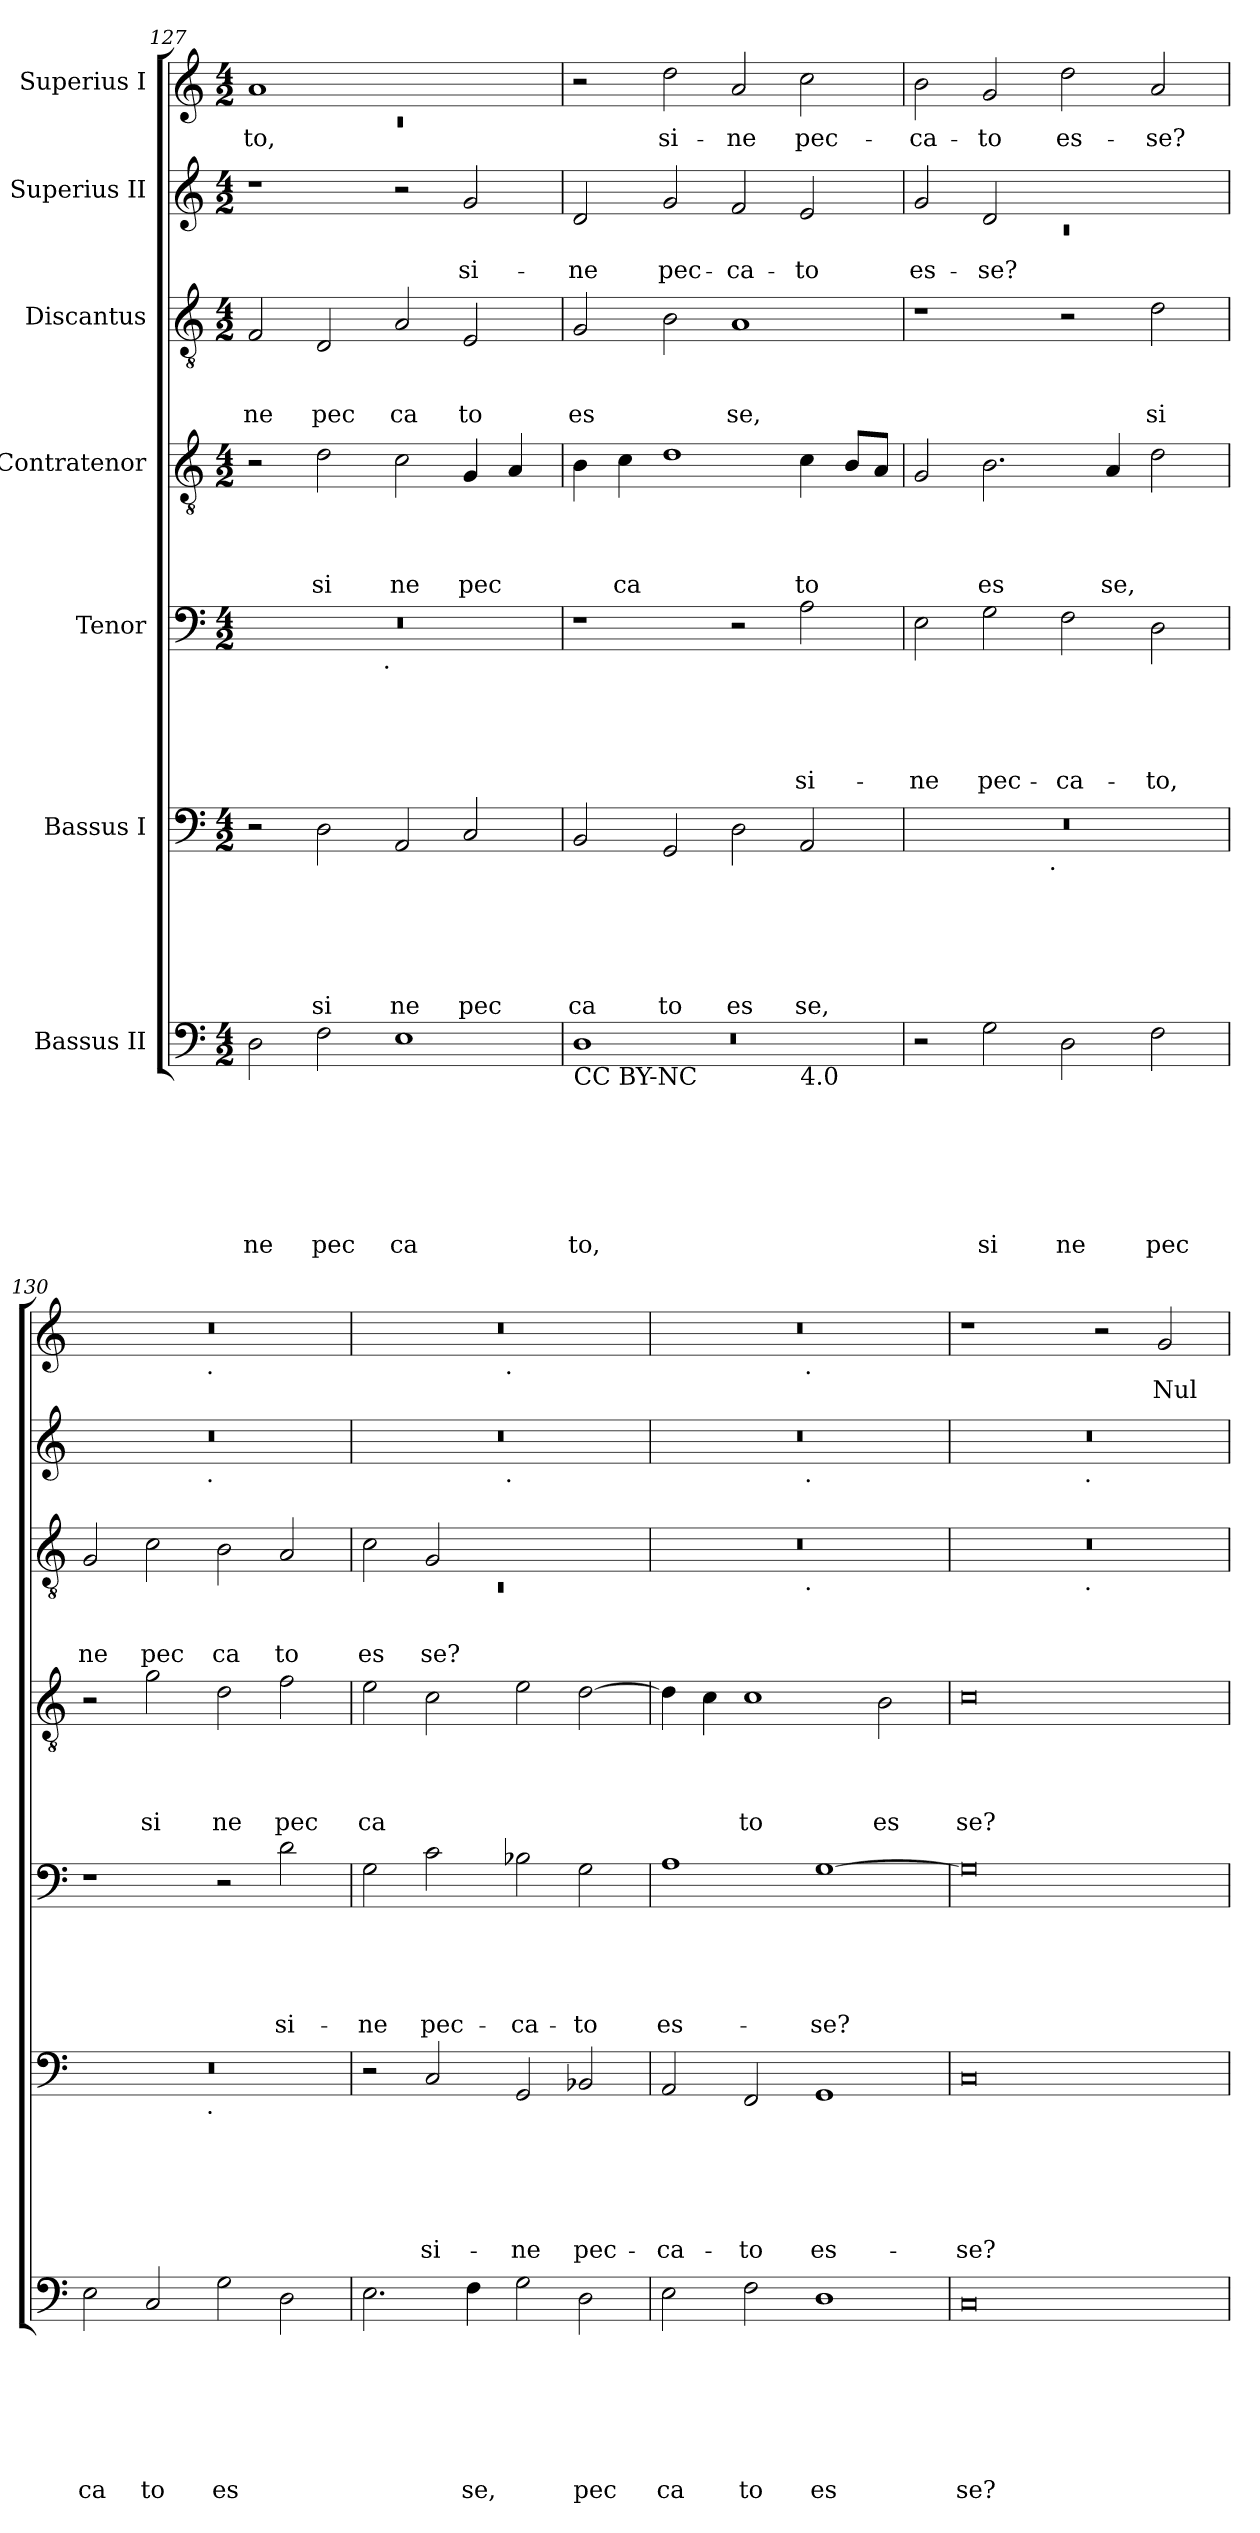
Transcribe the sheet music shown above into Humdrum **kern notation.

**kern	**text	**text	**text	**text	**text	**text	**text	**kern	**text	**text	**text	**text	**text	**text	**kern	**text	**text	**text	**text	**text	**kern	**text	**text	**text	**text	**kern	**text	**text	**text	**kern	**text	**text	**kern	**text
*part7	*part7	*part7	*part7	*part7	*part7	*part7	*part7	*part6	*part6	*part6	*part6	*part6	*part6	*part6	*part5	*part5	*part5	*part5	*part5	*part5	*part4	*part4	*part4	*part4	*part4	*part3	*part3	*part3	*part3	*part2	*part2	*part2	*part1	*part1
*staff7	*staff7	*staff7	*staff7	*staff7	*staff7	*staff7	*staff7	*staff6	*staff6	*staff6	*staff6	*staff6	*staff6	*staff6	*staff5	*staff5	*staff5	*staff5	*staff5	*staff5	*staff4	*staff4	*staff4	*staff4	*staff4	*staff3	*staff3	*staff3	*staff3	*staff2	*staff2	*staff2	*staff1	*staff1
*I"Bassus II	*	*	*	*	*	*	*	*I"Bassus I	*	*	*	*	*	*	*I"Tenor	*	*	*	*	*	*I"Contratenor	*	*	*	*	*I"Discantus	*	*	*	*I"Superius II	*	*	*I"Superius I	*
*clefF4	*	*	*	*	*	*	*	*clefF4	*	*	*	*	*	*	*clefF4	*	*	*	*	*	*clefGv2	*	*	*	*	*clefGv2	*	*	*	*clefG2	*	*	*clefG2	*
*k[]	*	*	*	*	*	*	*	*k[]	*	*	*	*	*	*	*k[]	*	*	*	*	*	*k[]	*	*	*	*	*k[]	*	*	*	*k[]	*	*	*k[]	*
*C:	*	*	*	*	*	*	*	*C:	*	*	*	*	*	*	*C:	*	*	*	*	*	*C:	*	*	*	*	*C:	*	*	*	*C:	*	*	*C:	*
*M4/2	*	*	*	*	*	*	*	*M4/2	*	*	*	*	*	*	*M4/2	*	*	*	*	*	*M4/2	*	*	*	*	*M4/2	*	*	*	*M4/2	*	*	*M4/2	*
=127	=127	=127	=127	=127	=127	=127	=127	=127	=127	=127	=127	=127	=127	=127	=127	=127	=127	=127	=127	=127	=127	=127	=127	=127	=127	=127	=127	=127	=127	=127	=127	=127	=127	=127
*	*	*	*	*	*	*	*	*	*	*	*	*	*	*	*	*	*	*	*	*	*	*	*	*	*	*	*	*	*	*	*	*	*^	*
!	!	!	!	!	!	!	!LO:LY:b	!	!	!	!	!	!	!	!	!	!	!	!	!	!	!	!	!	!	!	!	!	!LO:LY:b	!	!	!	!	!LO:N:vis=1	!LO:LY:b
*	*	*	*	*	*	*	*	*	*	*	*	*	*	*	*^	*	*	*	*	*	*	*	*	*	*	*	*	*	*	*	*	*	*	*	*
2D\	.	.	.	.	.	.	ne	2r	.	.	.	.	.	.	0r	2ryy	.	.	.	.	.	2r	.	.	.	.	2F/	.	.	ne	1r	.	.	1a	0rc	-to,
!	!	!	!	!	!	!	!LO:LY:b	!	!	!	!	!	!	!LO:LY:b	!	!	!	!	!	!	!	!	!	!	!	!LO:LY:b	!	!	!	!LO:LY:b	!	!	!	!	!	!
2F\	.	.	.	.	.	.	pec	2D\	.	.	.	.	.	si	.	4...ryy	.	.	.	.	.	2d\	.	.	.	si	2D/	.	.	pec	.	.	.	.	.	.
!	!	!	!	!	!	!	!	!	!	!	!	!	!	!	!	!LO:TX:b:t=.	!	!	!	!	!	!	!	!	!	!	!	!	!	!	!	!	!	!	!	!
.	.	.	.	.	.	.	.	.	.	.	.	.	.	.	.	1ryy	.	.	.	.	.	.	.	.	.	.	.	.	.	.	.	.	.	.	.	.
!	!	!	!	!	!	!	!LO:LY:b	!	!	!	!	!	!	!LO:LY:b	!	!	!	!	!	!	!	!	!	!	!	!LO:LY:b	!	!	!	!LO:LY:b	!	!	!	!	!	!
1E	.	.	.	.	.	.	ca	2AA/	.	.	.	.	.	ne	.	.	.	.	.	.	.	2c\	.	.	.	ne	2A/	.	.	ca	2r	.	.	1ryy	.	.
!	!	!	!	!	!	!	!	!	!	!	!	!	!	!LO:LY:b	!	!	!	!	!	!	!	!	!	!	!	!LO:LY:b	!	!	!	!LO:LY:b	!	!	!LO:LY:b	!	!	!
.	.	.	.	.	.	.	.	2C/	.	.	.	.	.	pec	.	.	.	.	.	.	.	4G/	.	.	.	pec	2E/	.	.	to	2g/	.	si-	.	.	.
.	.	.	.	.	.	.	.	.	.	.	.	.	.	.	.	.	.	.	.	.	.	4A/	.	.	.	.	.	.	.	.	.	.	.	.	.	.
.	.	.	.	.	.	.	.	.	.	.	.	.	.	.	.	32ryy	.	.	.	.	.	.	.	.	.	.	.	.	.	.	.	.	.	.	.	.
=128	=128	=128	=128	=128	=128	=128	=128	=128	=128	=128	=128	=128	=128	=128	=128	=128	=128	=128	=128	=128	=128	=128	=128	=128	=128	=128	=128	=128	=128	=128	=128	=128	=128	=128	=128	=128
*^	*	*	*	*	*	*	*	*	*	*	*	*	*	*	*	*	*	*	*	*	*	*	*	*	*	*	*	*	*	*	*	*	*	*	*	*
*	*^	*	*	*	*	*	*	*	*	*	*	*	*	*	*	*	*	*	*	*	*	*	*	*	*	*	*	*	*	*	*	*	*	*	*	*	*
!LO:TX:b:t=CC BY-NC	!	!	!	!	!	!	!	!	!	!	!	!	!	!	!	!	!	!	!	!	!	!	!	!	!	!	!	!	!	!	!	!	!	!	!	!	!	!
!	!	!LO:N:vis=1	!	!	!	!	!	!	!LO:LY:b	!	!	!	!	!	!	!LO:LY:b	!	!	!	!	!	!	!	!	!	!	!	!	!	!	!	!LO:LY:b	!	!	!LO:LY:b	!	!	!
*	*	*^	*	*	*	*	*	*	*	*	*	*	*	*	*	*	*v	*v	*	*	*	*	*	*	*	*	*	*	*	*	*	*	*	*	*	*v	*v	*
0ryy	1D	0r	1.ryy	.	.	.	.	.	.	to,	2BB/	.	.	.	.	.	ca	1r	.	.	.	.	.	4B\	.	.	.	.	2G/	.	.	es	2d/	.	-ne	2r	.
!	!	!	!	!	!	!	!	!	!	!	!	!	!	!	!	!	!	!	!	!	!	!	!	!	!	!	!	!LO:LY:b	!	!	!	!	!	!	!	!	!
.	.	.	.	.	.	.	.	.	.	.	.	.	.	.	.	.	.	.	.	.	.	.	.	4c\	.	.	.	ca	.	.	.	.	.	.	.	.	.
!	!	!	!	!	!	!	!	!	!	!	!	!	!	!	!	!	!LO:LY:b	!	!	!	!	!	!	!	!	!	!	!	!	!	!	!	!	!	!LO:LY:b	!	!LO:LY:b
.	.	.	.	.	.	.	.	.	.	.	2GG/	.	.	.	.	.	to	.	.	.	.	.	.	1d	.	.	.	.	2B\	.	.	.	2g/	.	pec-	2dd\	si-
!	!	!	!	!	!	!	!	!	!	!	!	!	!	!	!	!	!LO:LY:b	!	!	!	!	!	!	!	!	!	!	!	!	!	!	!LO:LY:b	!	!	!LO:LY:b	!	!LO:LY:b
.	1ryy	.	.	.	.	.	.	.	.	.	2D\	.	.	.	.	.	es	2r	.	.	.	.	.	.	.	.	.	.	1A	.	.	se,	2f/	.	-ca-	2a/	-ne
!	!	!	!LO:TX:b:t=4.0	!	!	!	!	!	!	!	!	!	!	!	!	!	!	!	!	!	!	!	!	!	!	!	!	!	!	!	!	!	!	!	!	!	!
!	!	!	!	!	!	!	!	!	!	!	!	!	!	!	!	!	!LO:LY:b	!	!	!	!	!	!LO:LY:b	!	!	!	!	!LO:LY:b	!	!	!	!	!	!	!LO:LY:b	!	!LO:LY:b
.	.	.	2ryy	.	.	.	.	.	.	.	2AA/	.	.	.	.	.	se,	2A\	.	.	.	.	si-	4c\	.	.	.	to	.	.	.	.	2e/	.	-to	2cc\	pec-
.	.	.	.	.	.	.	.	.	.	.	.	.	.	.	.	.	.	.	.	.	.	.	.	8B/L	.	.	.	.	.	.	.	.	.	.	.	.	.
.	.	.	.	.	.	.	.	.	.	.	.	.	.	.	.	.	.	.	.	.	.	.	.	8A/J	.	.	.	.	.	.	.	.	.	.	.	.	.
=129	=129	=129	=129	=129	=129	=129	=129	=129	=129	=129	=129	=129	=129	=129	=129	=129	=129	=129	=129	=129	=129	=129	=129	=129	=129	=129	=129	=129	=129	=129	=129	=129	=129	=129	=129	=129	=129
*	*	*	*	*	*	*	*	*	*	*	*	*	*	*	*	*	*	*	*	*	*	*	*	*	*	*	*	*	*	*	*	*	*^	*	*	*	*
!	!	!	!	!	!	!	!	!	!	!	!	!	!	!	!	!	!	!	!	!	!	!	!LO:LY:b	!	!	!	!	!	!	!	!	!	!	!LO:N:vis=1	!	!LO:LY:b	!	!LO:LY:b
*v	*v	*v	*v	*	*	*	*	*	*	*	*^	*	*	*	*	*	*	*	*	*	*	*	*	*	*	*	*	*	*	*	*	*	*	*	*	*	*	*
2r	.	.	.	.	.	.	.	0r	2ryy	.	.	.	.	.	.	2E\	.	.	.	.	-ne	2G/	.	.	.	.	1r	.	.	.	2g/	0rc	.	es-	2b\	-ca-
!	!	!	!	!	!	!	!LO:LY:b	!	!	!	!	!	!	!	!	!	!	!	!	!	!LO:LY:b	!	!	!	!	!LO:LY:b	!	!	!	!	!	!	!	!LO:LY:b	!	!LO:LY:b
2G\	.	.	.	.	.	.	si	.	4...ryy	.	.	.	.	.	.	2G\	.	.	.	.	pec-	2.B\	.	.	.	es	.	.	.	.	2d/	.	.	-se?	2g/	-to
!	!	!	!	!	!	!	!	!	!LO:TX:b:t=.	!	!	!	!	!	!	!	!	!	!	!	!	!	!	!	!	!	!	!	!	!	!	!	!	!	!	!
.	.	.	.	.	.	.	.	.	1ryy	.	.	.	.	.	.	.	.	.	.	.	.	.	.	.	.	.	.	.	.	.	.	.	.	.	.	.
!	!	!	!	!	!	!	!LO:LY:b	!	!	!	!	!	!	!	!	!	!	!	!	!	!LO:LY:b	!	!	!	!	!	!	!	!	!	!	!	!	!	!	!LO:LY:b
2D\	.	.	.	.	.	.	ne	.	.	.	.	.	.	.	.	2F\	.	.	.	.	-ca-	.	.	.	.	.	2r	.	.	.	1ryy	.	.	.	2dd\	es-
!	!	!	!	!	!	!	!	!	!	!	!	!	!	!	!	!	!	!	!	!	!	!	!	!	!	!LO:LY:b	!	!	!	!	!	!	!	!	!	!
.	.	.	.	.	.	.	.	.	.	.	.	.	.	.	.	.	.	.	.	.	.	4A/	.	.	.	se,	.	.	.	.	.	.	.	.	.	.
!	!	!	!	!	!	!	!LO:LY:b	!	!	!	!	!	!	!	!	!	!	!	!	!	!LO:LY:b	!	!	!	!	!	!	!	!	!LO:LY:b	!	!	!	!	!	!LO:LY:b
2F\	.	.	.	.	.	.	pec	.	.	.	.	.	.	.	.	2D\	.	.	.	.	-to,	2d\	.	.	.	.	2d\	.	.	si	.	.	.	.	2a/	-se?
.	.	.	.	.	.	.	.	.	32ryy	.	.	.	.	.	.	.	.	.	.	.	.	.	.	.	.	.	.	.	.	.	.	.	.	.	.	.
!!LO:PB:g=z
=130	=130	=130	=130	=130	=130	=130	=130	=130	=130	=130	=130	=130	=130	=130	=130	=130	=130	=130	=130	=130	=130	=130	=130	=130	=130	=130	=130	=130	=130	=130	=130	=130	=130	=130	=130	=130
!	!	!	!	!	!	!	!LO:LY:b	!	!	!	!	!	!	!	!	!	!	!	!	!	!	!	!	!	!	!	!	!	!	!LO:LY:b	!	!	!	!	!	!
*	*	*	*	*	*	*	*	*	*	*	*	*	*	*	*	*	*	*	*	*	*	*	*	*	*	*	*	*	*	*	*	*	*	*	*^	*
2E\	.	.	.	.	.	.	ca	0r	2ryy	.	.	.	.	.	.	1r	.	.	.	.	.	2r	.	.	.	.	2G/	.	.	ne	0r	2ryy	.	.	0r	2ryy	.
!	!	!	!	!	!	!	!LO:LY:b	!	!	!	!	!	!	!	!	!	!	!	!	!	!	!	!	!	!	!LO:LY:b	!	!	!	!LO:LY:b	!	!	!	!	!	!	!
2C/	.	.	.	.	.	.	to	.	4...ryy	.	.	.	.	.	.	.	.	.	.	.	.	2g\	.	.	.	si	2c\	.	.	pec	.	4...ryy	.	.	.	4...ryy	.
!	!	!	!	!	!	!	!	!	!	!	!	!	!	!	!	!	!	!	!	!	!	!	!	!	!	!	!	!	!	!	!	!	!	!	!	!LO:TX:b:t=.	!
!	!	!	!	!	!	!	!	!	!	!	!	!	!	!	!	!	!	!	!	!	!	!	!	!	!	!	!	!	!	!	!	!LO:TX:b:t=.	!	!	!	!	!
!	!	!	!	!	!	!	!	!	!LO:TX:b:t=.	!	!	!	!	!	!	!	!	!	!	!	!	!	!	!	!	!	!	!	!	!	!	!	!	!	!	!	!
.	.	.	.	.	.	.	.	.	1ryy	.	.	.	.	.	.	.	.	.	.	.	.	.	.	.	.	.	.	.	.	.	.	1ryy	.	.	.	1ryy	.
!	!	!	!	!	!	!	!LO:LY:b	!	!	!	!	!	!	!	!	!	!	!	!	!	!	!	!	!	!	!LO:LY:b	!	!	!	!LO:LY:b	!	!	!	!	!	!	!
2G\	.	.	.	.	.	.	es	.	.	.	.	.	.	.	.	2r	.	.	.	.	.	2d\	.	.	.	ne	2B\	.	.	ca	.	.	.	.	.	.	.
!	!	!	!	!	!	!	!	!	!	!	!	!	!	!	!	!	!	!	!	!	!LO:LY:b	!	!	!	!	!LO:LY:b	!	!	!	!LO:LY:b	!	!	!	!	!	!	!
2D\	.	.	.	.	.	.	.	.	.	.	.	.	.	.	.	2d\	.	.	.	.	si-	2f\	.	.	.	pec	2A/	.	.	to	.	.	.	.	.	.	.
.	.	.	.	.	.	.	.	.	32ryy	.	.	.	.	.	.	.	.	.	.	.	.	.	.	.	.	.	.	.	.	.	.	32ryy	.	.	.	32ryy	.
=131	=131	=131	=131	=131	=131	=131	=131	=131	=131	=131	=131	=131	=131	=131	=131	=131	=131	=131	=131	=131	=131	=131	=131	=131	=131	=131	=131	=131	=131	=131	=131	=131	=131	=131	=131	=131	=131
*	*	*	*	*	*	*	*	*	*	*	*	*	*	*	*	*	*	*	*	*	*	*	*	*	*	*	*^	*	*	*	*	*	*	*	*	*	*
!	!	!	!	!	!	!	!	!	!	!	!	!	!	!	!	!	!	!	!	!	!LO:LY:b	!	!	!	!	!LO:LY:b	!	!LO:N:vis=1	!	!	!LO:LY:b	!	!	!	!	!	!	!
*	*	*	*	*	*	*	*	*v	*v	*	*	*	*	*	*	*	*	*	*	*	*	*	*	*	*	*	*	*	*	*	*	*	*	*	*	*	*	*
2.E\	.	.	.	.	.	.	.	2r	.	.	.	.	.	.	2G\	.	.	.	.	-ne	2e\	.	.	.	ca	2c\	0rC	.	.	es	0r	2ryy	.	.	0r	2ryy	.
!	!	!	!	!	!	!	!	!	!	!	!	!	!	!LO:LY:b	!	!	!	!	!	!LO:LY:b	!	!	!	!	!	!	!	!	!	!LO:LY:b	!	!	!	!	!	!	!
.	.	.	.	.	.	.	.	2C/	.	.	.	.	.	si-	2c\	.	.	.	.	pec-	2c\	.	.	.	.	2G/	.	.	.	se?	.	4...ryy	.	.	.	4...ryy	.
!	!	!	!	!	!	!	!LO:LY:b	!	!	!	!	!	!	!	!	!	!	!	!	!	!	!	!	!	!	!	!	!	!	!	!	!	!	!	!	!	!
4F\	.	.	.	.	.	.	se,	.	.	.	.	.	.	.	.	.	.	.	.	.	.	.	.	.	.	.	.	.	.	.	.	.	.	.	.	.	.
!	!	!	!	!	!	!	!	!	!	!	!	!	!	!	!	!	!	!	!	!	!	!	!	!	!	!	!	!	!	!	!	!	!	!	!	!LO:TX:b:t=.	!
!	!	!	!	!	!	!	!	!	!	!	!	!	!	!	!	!	!	!	!	!	!	!	!	!	!	!	!	!	!	!	!	!LO:TX:b:t=.	!	!	!	!	!
.	.	.	.	.	.	.	.	.	.	.	.	.	.	.	.	.	.	.	.	.	.	.	.	.	.	.	.	.	.	.	.	1ryy	.	.	.	1ryy	.
!	!	!	!	!	!	!	!	!	!	!	!	!	!	!LO:LY:b	!	!	!	!	!	!LO:LY:b	!	!	!	!	!	!	!	!	!	!	!	!	!	!	!	!	!
2G\	.	.	.	.	.	.	.	2GG/	.	.	.	.	.	-ne	2B-X\	.	.	.	.	-ca-	2e\	.	.	.	.	1ryy	.	.	.	.	.	.	.	.	.	.	.
!	!	!	!	!	!	!	!LO:LY:b	!	!	!	!	!	!	!LO:LY:b	!	!	!	!	!	!LO:LY:b	!	!	!	!	!	!	!	!	!	!	!	!	!	!	!	!	!
2D\	.	.	.	.	.	.	pec	2BB-X/	.	.	.	.	.	pec-	2G\	.	.	.	.	-to	[>2d\	.	.	.	.	.	.	.	.	.	.	.	.	.	.	.	.
.	.	.	.	.	.	.	.	.	.	.	.	.	.	.	.	.	.	.	.	.	.	.	.	.	.	.	.	.	.	.	.	32ryy	.	.	.	32ryy	.
=132	=132	=132	=132	=132	=132	=132	=132	=132	=132	=132	=132	=132	=132	=132	=132	=132	=132	=132	=132	=132	=132	=132	=132	=132	=132	=132	=132	=132	=132	=132	=132	=132	=132	=132	=132	=132	=132
!	!	!	!	!	!	!	!LO:LY:b	!	!	!	!	!	!	!LO:LY:b	!	!	!	!	!	!LO:LY:b	!	!	!	!	!	!	!	!	!	!	!	!	!	!	!	!	!
2E\	.	.	.	.	.	.	ca	2AA/	.	.	.	.	.	-ca-	1A	.	.	.	.	es-	4d\]	.	.	.	.	0r	2ryy	.	.	.	0r	2ryy	.	.	0r	2ryy	.
.	.	.	.	.	.	.	.	.	.	.	.	.	.	.	.	.	.	.	.	.	4c\	.	.	.	.	.	.	.	.	.	.	.	.	.	.	.	.
!	!	!	!	!	!	!	!LO:LY:b	!	!	!	!	!	!	!LO:LY:b	!	!	!	!	!	!	!	!	!	!	!LO:LY:b	!	!	!	!	!	!	!	!	!	!	!	!
2F\	.	.	.	.	.	.	to	2FF/	.	.	.	.	.	-to	.	.	.	.	.	.	1c	.	.	.	to	.	4...ryy	.	.	.	.	4...ryy	.	.	.	4...ryy	.
!	!	!	!	!	!	!	!	!	!	!	!	!	!	!	!	!	!	!	!	!	!	!	!	!	!	!	!	!	!	!	!	!	!	!	!	!LO:TX:b:t=.	!
!	!	!	!	!	!	!	!	!	!	!	!	!	!	!	!	!	!	!	!	!	!	!	!	!	!	!	!	!	!	!	!	!LO:TX:b:t=.	!	!	!	!	!
!	!	!	!	!	!	!	!	!	!	!	!	!	!	!	!	!	!	!	!	!	!	!	!	!	!	!	!LO:TX:b:t=.	!	!	!	!	!	!	!	!	!	!
.	.	.	.	.	.	.	.	.	.	.	.	.	.	.	.	.	.	.	.	.	.	.	.	.	.	.	1ryy	.	.	.	.	1ryy	.	.	.	1ryy	.
!	!	!	!	!	!	!	!LO:LY:b	!	!	!	!	!	!	!LO:LY:b	!	!	!	!	!	!LO:LY:b	!	!	!	!	!	!	!	!	!	!	!	!	!	!	!	!	!
1D	.	.	.	.	.	.	es	1GG	.	.	.	.	.	es-	[>1G	.	.	.	.	-se?	.	.	.	.	.	.	.	.	.	.	.	.	.	.	.	.	.
!	!	!	!	!	!	!	!	!	!	!	!	!	!	!	!	!	!	!	!	!	!	!	!	!	!LO:LY:b	!	!	!	!	!	!	!	!	!	!	!	!
.	.	.	.	.	.	.	.	.	.	.	.	.	.	.	.	.	.	.	.	.	2B\	.	.	.	es	.	.	.	.	.	.	.	.	.	.	.	.
.	.	.	.	.	.	.	.	.	.	.	.	.	.	.	.	.	.	.	.	.	.	.	.	.	.	.	32ryy	.	.	.	.	32ryy	.	.	.	32ryy	.
=133	=133	=133	=133	=133	=133	=133	=133	=133	=133	=133	=133	=133	=133	=133	=133	=133	=133	=133	=133	=133	=133	=133	=133	=133	=133	=133	=133	=133	=133	=133	=133	=133	=133	=133	=133	=133	=133
!	!	!	!	!	!	!	!LO:LY:b	!	!	!	!	!	!	!LO:LY:b	!	!	!	!	!	!	!	!	!	!	!LO:LY:b	!	!	!	!	!	!	!	!	!	!	!	!
*	*	*	*	*	*	*	*	*	*	*	*	*	*	*	*	*	*	*	*	*	*	*	*	*	*	*	*	*	*	*	*	*	*	*	*v	*v	*
0C	.	.	.	.	.	.	se?	0C	.	.	.	.	.	-se?	0G]	.	.	.	.	.	0c	.	.	.	se?	0r	2ryy	.	.	.	0r	2ryy	.	.	1r	.
.	.	.	.	.	.	.	.	.	.	.	.	.	.	.	.	.	.	.	.	.	.	.	.	.	.	.	4...ryy	.	.	.	.	4...ryy	.	.	.	.
!	!	!	!	!	!	!	!	!	!	!	!	!	!	!	!	!	!	!	!	!	!	!	!	!	!	!	!	!	!	!	!	!LO:TX:b:t=.	!	!	!	!
!	!	!	!	!	!	!	!	!	!	!	!	!	!	!	!	!	!	!	!	!	!	!	!	!	!	!	!LO:TX:b:t=.	!	!	!	!	!	!	!	!	!
.	.	.	.	.	.	.	.	.	.	.	.	.	.	.	.	.	.	.	.	.	.	.	.	.	.	.	1ryy	.	.	.	.	1ryy	.	.	.	.
.	.	.	.	.	.	.	.	.	.	.	.	.	.	.	.	.	.	.	.	.	.	.	.	.	.	.	.	.	.	.	.	.	.	.	2r	.
!	!	!	!	!	!	!	!	!	!	!	!	!	!	!	!	!	!	!	!	!	!	!	!	!	!	!	!	!	!	!	!	!	!	!	!	!LO:LY:b
.	.	.	.	.	.	.	.	.	.	.	.	.	.	.	.	.	.	.	.	.	.	.	.	.	.	.	.	.	.	.	.	.	.	.	2g/	Nul-
.	.	.	.	.	.	.	.	.	.	.	.	.	.	.	.	.	.	.	.	.	.	.	.	.	.	.	32ryy	.	.	.	.	32ryy	.	.	.	.
*	*	*	*	*	*	*	*	*	*	*	*	*	*	*	*	*	*	*	*	*	*	*	*	*	*	*v	*v	*	*	*	*	*	*	*	*	*
*	*	*	*	*	*	*	*	*	*	*	*	*	*	*	*	*	*	*	*	*	*	*	*	*	*	*	*	*	*	*v	*v	*	*	*	*
=	=	=	=	=	=	=	=	=	=	=	=	=	=	=	=	=	=	=	=	=	=	=	=	=	=	=	=	=	=	=	=	=	=	=
*-	*-	*-	*-	*-	*-	*-	*-	*-	*-	*-	*-	*-	*-	*-	*-	*-	*-	*-	*-	*-	*-	*-	*-	*-	*-	*-	*-	*-	*-	*-	*-	*-	*-	*-
